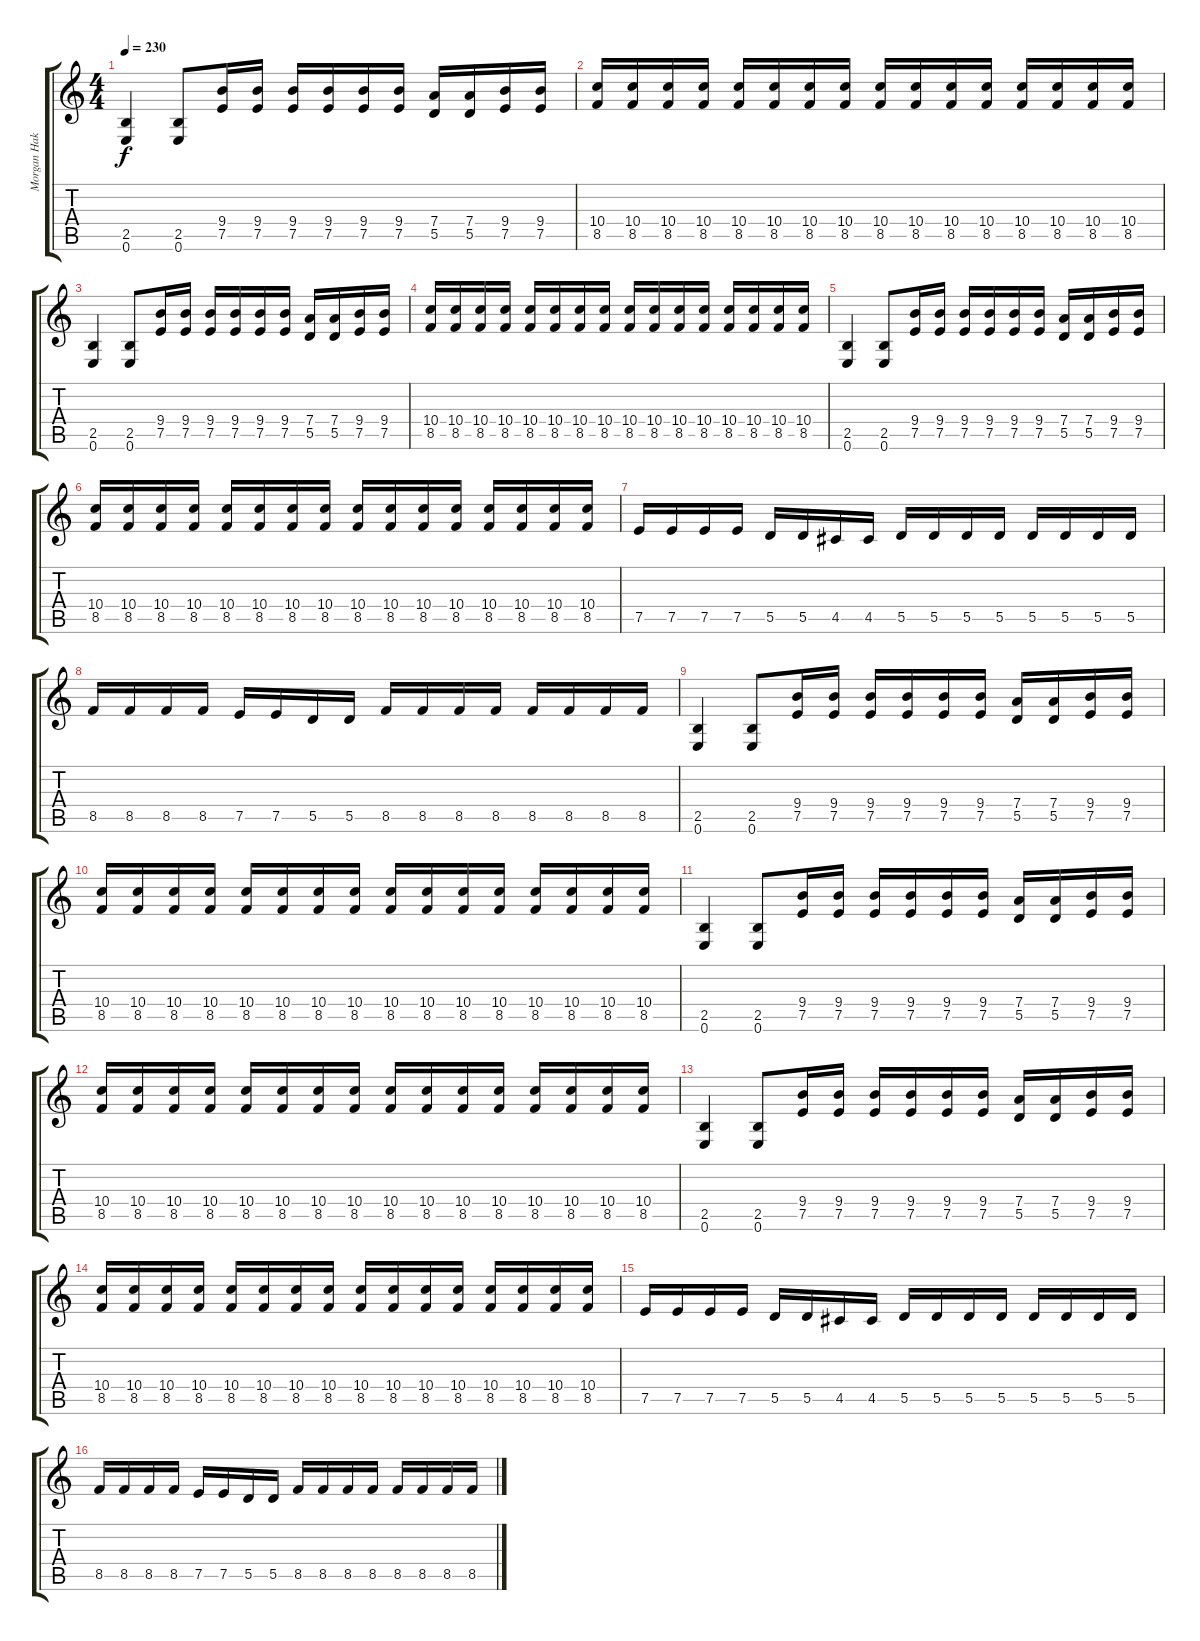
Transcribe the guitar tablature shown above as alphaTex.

\track ("Morgan Hakansson" "Morgan Hak") {instrument distortionguitar}
\staff {score tabs}
\tuning (E4 B3 G3 D3 A2 E2) {hide}
\ts (4 4)
\tempo 230
\clef g2
\ks c
(2.5 0.6).4{dy f} (2.5 0.6).8 (9.4 7.5).16 (9.4 7.5).16 (9.4 7.5).16 (9.4 7.5).16 (9.4 7.5).16 (9.4 7.5).16 (7.4 5.5).16 (7.4 5.5).16 (9.4 7.5).16 (9.4 7.5).16 |
(10.4 8.5).16 (10.4 8.5).16 (10.4 8.5).16 (10.4 8.5).16 (10.4 8.5).16 (10.4 8.5).16 (10.4 8.5).16 (10.4 8.5).16 (10.4 8.5).16 (10.4 8.5).16 (10.4 8.5).16 (10.4 8.5).16 (10.4 8.5).16 (10.4 8.5).16 (10.4 8.5).16 (10.4 8.5).16 |
(2.5 0.6).4 (2.5 0.6).8 (9.4 7.5).16 (9.4 7.5).16 (9.4 7.5).16 (9.4 7.5).16 (9.4 7.5).16 (9.4 7.5).16 (7.4 5.5).16 (7.4 5.5).16 (9.4 7.5).16 (9.4 7.5).16 |
(10.4 8.5).16 (10.4 8.5).16 (10.4 8.5).16 (10.4 8.5).16 (10.4 8.5).16 (10.4 8.5).16 (10.4 8.5).16 (10.4 8.5).16 (10.4 8.5).16 (10.4 8.5).16 (10.4 8.5).16 (10.4 8.5).16 (10.4 8.5).16 (10.4 8.5).16 (10.4 8.5).16 (10.4 8.5).16 |
(2.5 0.6).4 (2.5 0.6).8 (9.4 7.5).16 (9.4 7.5).16 (9.4 7.5).16 (9.4 7.5).16 (9.4 7.5).16 (9.4 7.5).16 (7.4 5.5).16 (7.4 5.5).16 (9.4 7.5).16 (9.4 7.5).16 |
(10.4 8.5).16 (10.4 8.5).16 (10.4 8.5).16 (10.4 8.5).16 (10.4 8.5).16 (10.4 8.5).16 (10.4 8.5).16 (10.4 8.5).16 (10.4 8.5).16 (10.4 8.5).16 (10.4 8.5).16 (10.4 8.5).16 (10.4 8.5).16 (10.4 8.5).16 (10.4 8.5).16 (10.4 8.5).16 |
7.5.16 7.5.16 7.5.16 7.5.16 5.5.16 5.5.16 4.5.16 4.5.16 5.5.16 5.5.16 5.5.16 5.5.16 5.5.16 5.5.16 5.5.16 5.5.16 |
8.5.16 8.5.16 8.5.16 8.5.16 7.5.16 7.5.16 5.5.16 5.5.16 8.5.16 8.5.16 8.5.16 8.5.16 8.5.16 8.5.16 8.5.16 8.5.16 |
(2.5 0.6).4 (2.5 0.6).8 (9.4 7.5).16 (9.4 7.5).16 (9.4 7.5).16 (9.4 7.5).16 (9.4 7.5).16 (9.4 7.5).16 (7.4 5.5).16 (7.4 5.5).16 (9.4 7.5).16 (9.4 7.5).16 |
(10.4 8.5).16 (10.4 8.5).16 (10.4 8.5).16 (10.4 8.5).16 (10.4 8.5).16 (10.4 8.5).16 (10.4 8.5).16 (10.4 8.5).16 (10.4 8.5).16 (10.4 8.5).16 (10.4 8.5).16 (10.4 8.5).16 (10.4 8.5).16 (10.4 8.5).16 (10.4 8.5).16 (10.4 8.5).16 |
(2.5 0.6).4 (2.5 0.6).8 (9.4 7.5).16 (9.4 7.5).16 (9.4 7.5).16 (9.4 7.5).16 (9.4 7.5).16 (9.4 7.5).16 (7.4 5.5).16 (7.4 5.5).16 (9.4 7.5).16 (9.4 7.5).16 |
(10.4 8.5).16 (10.4 8.5).16 (10.4 8.5).16 (10.4 8.5).16 (10.4 8.5).16 (10.4 8.5).16 (10.4 8.5).16 (10.4 8.5).16 (10.4 8.5).16 (10.4 8.5).16 (10.4 8.5).16 (10.4 8.5).16 (10.4 8.5).16 (10.4 8.5).16 (10.4 8.5).16 (10.4 8.5).16 |
(2.5 0.6).4 (2.5 0.6).8 (9.4 7.5).16 (9.4 7.5).16 (9.4 7.5).16 (9.4 7.5).16 (9.4 7.5).16 (9.4 7.5).16 (7.4 5.5).16 (7.4 5.5).16 (9.4 7.5).16 (9.4 7.5).16 |
(10.4 8.5).16 (10.4 8.5).16 (10.4 8.5).16 (10.4 8.5).16 (10.4 8.5).16 (10.4 8.5).16 (10.4 8.5).16 (10.4 8.5).16 (10.4 8.5).16 (10.4 8.5).16 (10.4 8.5).16 (10.4 8.5).16 (10.4 8.5).16 (10.4 8.5).16 (10.4 8.5).16 (10.4 8.5).16 |
7.5.16 7.5.16 7.5.16 7.5.16 5.5.16 5.5.16 4.5.16 4.5.16 5.5.16 5.5.16 5.5.16 5.5.16 5.5.16 5.5.16 5.5.16 5.5.16 |
8.5.16 8.5.16 8.5.16 8.5.16 7.5.16 7.5.16 5.5.16 5.5.16 8.5.16 8.5.16 8.5.16 8.5.16 8.5.16 8.5.16 8.5.16 8.5.16
